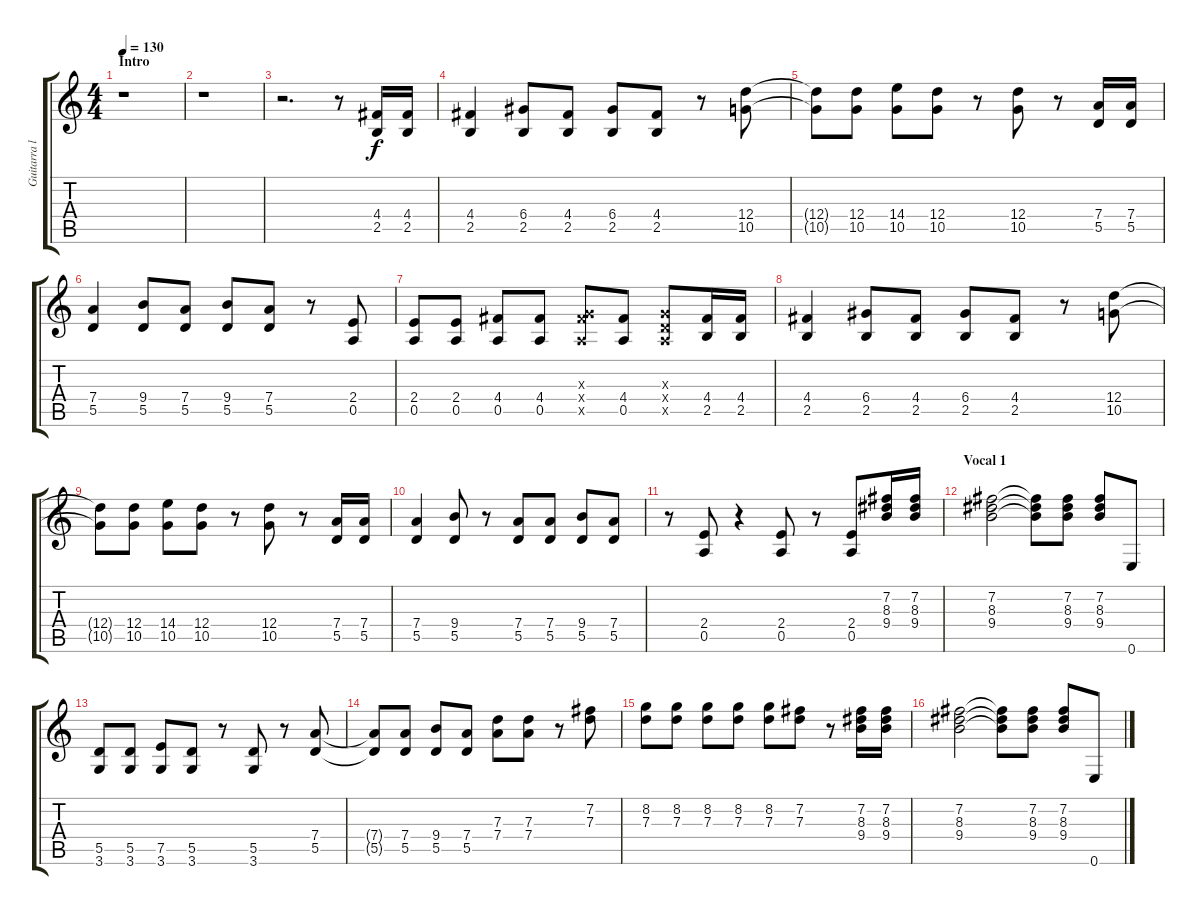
\track ("Guitarra líder" "Guitarra l") {instrument distortionguitar}
\staff {score tabs}
\tuning (E4 B3 G3 D3 A2 E2) {hide}
\ts (4 4)
\section ("" "Intro")
\tempo 130
\clef g2
\ks c
r.1{dy f instrument distortionguitar} |
r.1 |
r.2{d} r.8 (4.4 2.5).16 (4.4 2.5).16 |
(4.4 2.5).4 (6.4 2.5).8 (4.4 2.5).8 (6.4 2.5).8 (4.4 2.5).8 r.8 (12.4 10.5).8 |
(12.4{t} 10.5{t}).8 (12.4 10.5).8 (14.4 10.5).8 (12.4 10.5).8 r.8 (12.4 10.5).8 r.8 (7.4 5.5).16 (7.4 5.5).16 |
(7.4 5.5).4 (9.4 5.5).8 (7.4 5.5).8 (9.4 5.5).8 (7.4 5.5).8 r.8 (2.4 0.5).8 |
(2.4 0.5).8 (2.4 0.5).8 (4.4 0.5).8 (4.4 0.5).8 (0.3{x} 4.4{x} 0.5{x}).8 (4.4 0.5).8 (0.3{x} 0.4{x} 0.5{x}).8 (4.4 2.5).16 (4.4 2.5).16 |
(4.4 2.5).4 (6.4 2.5).8 (4.4 2.5).8 (6.4 2.5).8 (4.4 2.5).8 r.8 (12.4 10.5).8 |
(12.4{t} 10.5{t}).8 (12.4 10.5).8 (14.4 10.5).8 (12.4 10.5).8 r.8 (12.4 10.5).8 r.8 (7.4 5.5).16 (7.4 5.5).16 |
(7.4 5.5).4 (9.4 5.5).8 r.8 (7.4 5.5).8 (7.4 5.5).8 (9.4 5.5).8 (7.4 5.5).8 |
r.8 (2.4 0.5).8 r.4 (2.4 0.5).8 r.8 (2.4 0.5).8 (7.2 8.3 9.4).16 (7.2 8.3 9.4).16 |
\section ("" "Vocal 1")
(7.2 8.3 9.4).2 (7.2{t} 8.3{t} 9.4{t}).8 (7.2 8.3 9.4).8 (7.2 8.3 9.4).8 0.6.8 |
(5.5 3.6).8 (5.5 3.6).8 (7.5 3.6).8 (5.5 3.6).8 r.8 (5.5 3.6).8 r.8 (7.4 5.5).8 |
(7.4{t} 5.5{t}).8 (7.4 5.5).8 (9.4 5.5).8 (7.4 5.5).8 (7.3 7.4).8 (7.3 7.4).8 r.8 (7.2 7.3).8 |
(8.2 7.3).8 (8.2 7.3).8 (8.2 7.3).8 (8.2 7.3).8 (8.2 7.3).8 (7.2 7.3).8 r.8 (7.2 8.3 9.4).16 (7.2 8.3 9.4).16 |
(7.2 8.3 9.4).2 (7.2{t} 8.3{t} 9.4{t}).8 (7.2 8.3 9.4).8 (7.2 8.3 9.4).8 0.6.8
